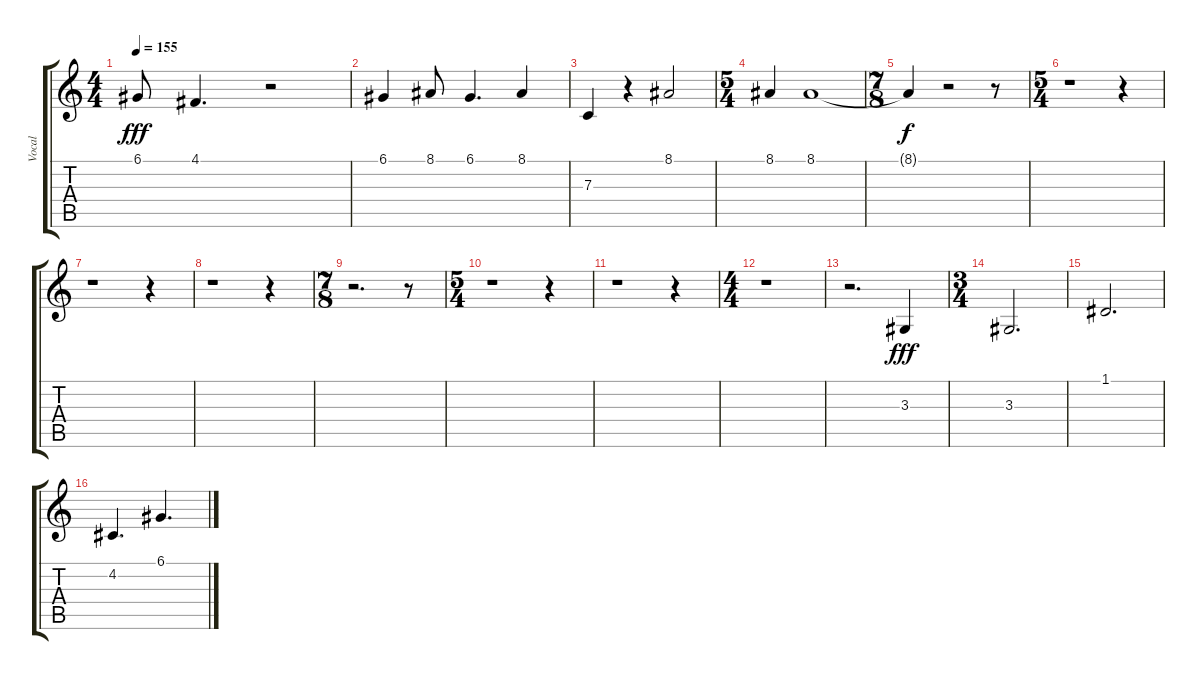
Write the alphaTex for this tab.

\track ("Vocal" "Vocal") {instrument stringensemble1}
\staff {score tabs}
\tuning (D4 A3 F3 C3 G2 D2) {hide}
\ts (4 4)
\tempo 155
\clef g2
\ks c
6.1.8{dy fff} 4.1.4{d} r.2 |
6.1.4 8.1.8 6.1.4{d} 8.1.4 |
7.3.4 r.4 8.1.2 |
\ts (5 4)
8.1.4 8.1.1 |
\ts (7 8)
8.1{t}.4{dy f} r.2 r.8 |
\ts (5 4)
r.1 r.4 |
r.1 r.4 |
r.1 r.4 |
\ts (7 8)
r.2{d} r.8 |
\ts (5 4)
r.1 r.4 |
r.1 r.4 |
\ts (4 4)
r.1 |
r.2{d} 3.3.4{dy fff} |
\ts (3 4)
3.3.2{d} |
1.1.2{d} |
4.2.4{d} 6.1.4{d}
